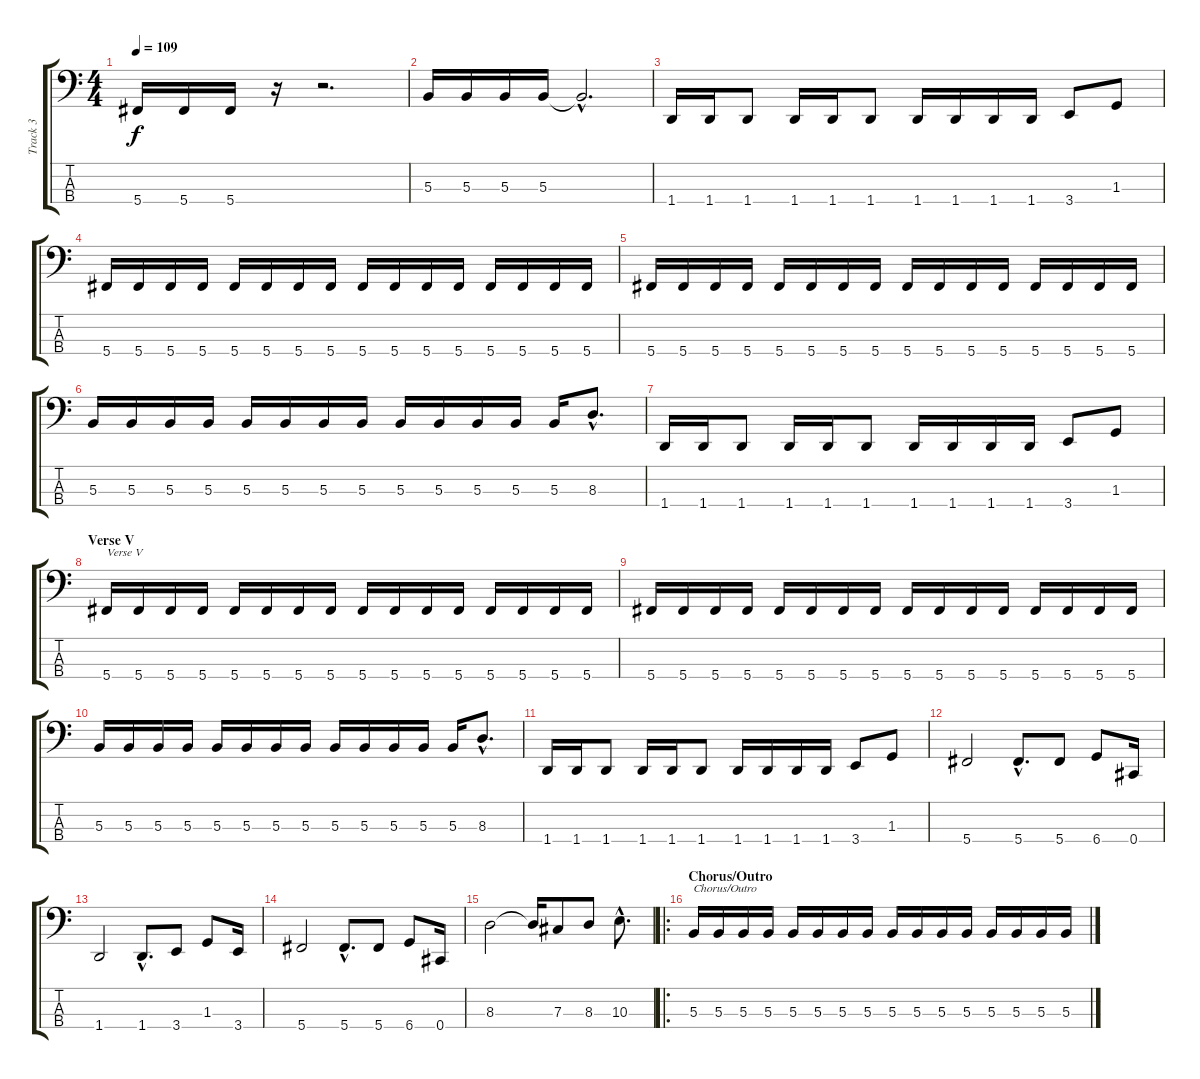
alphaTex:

\track ("Track 3" "Track 3") {instrument electricbasspick}
\staff {score tabs}
\tuning (E2 B1 Gb1 Db1) {hide}
\ts (4 4)
\tempo 109
\clef f4
\ks c
5.4.16{dy f} 5.4.16 5.4.16 r.16 r.2{d} |
5.3.16 5.3.16 5.3.16 5.3.16 5.3{hac t}.2{d} |
1.4.16 1.4.16 1.4.8 1.4.16 1.4.16 1.4.8 1.4.16 1.4.16 1.4.16 1.4.16 3.4.8 1.3.8 |
5.4.16 5.4.16 5.4.16 5.4.16 5.4.16 5.4.16 5.4.16 5.4.16 5.4.16 5.4.16 5.4.16 5.4.16 5.4.16 5.4.16 5.4.16 5.4.16 |
5.4.16 5.4.16 5.4.16 5.4.16 5.4.16 5.4.16 5.4.16 5.4.16 5.4.16 5.4.16 5.4.16 5.4.16 5.4.16 5.4.16 5.4.16 5.4.16 |
5.3.16 5.3.16 5.3.16 5.3.16 5.3.16 5.3.16 5.3.16 5.3.16 5.3.16 5.3.16 5.3.16 5.3.16 5.3.16 8.3{hac}.8{d} |
1.4.16 1.4.16 1.4.8 1.4.16 1.4.16 1.4.8 1.4.16 1.4.16 1.4.16 1.4.16 3.4.8 1.3.8 |
\section ("" "Verse V")
5.4.16{txt "Verse V"} 5.4.16 5.4.16 5.4.16 5.4.16 5.4.16 5.4.16 5.4.16 5.4.16 5.4.16 5.4.16 5.4.16 5.4.16 5.4.16 5.4.16 5.4.16 |
5.4.16 5.4.16 5.4.16 5.4.16 5.4.16 5.4.16 5.4.16 5.4.16 5.4.16 5.4.16 5.4.16 5.4.16 5.4.16 5.4.16 5.4.16 5.4.16 |
5.3.16 5.3.16 5.3.16 5.3.16 5.3.16 5.3.16 5.3.16 5.3.16 5.3.16 5.3.16 5.3.16 5.3.16 5.3.16 8.3{hac}.8{d} |
1.4.16 1.4.16 1.4.8 1.4.16 1.4.16 1.4.8 1.4.16 1.4.16 1.4.16 1.4.16 3.4.8 1.3.8 |
5.4.2 5.4{hac}.8{d} 5.4.8 6.4.8 0.4.16 |
1.4.2 1.4{hac}.8{d} 3.4.8 1.3.8 3.4.16 |
5.4.2 5.4{hac}.8{d} 5.4.8 6.4.8 0.4.16 |
8.3.2 8.3{t}.16 7.3.8 8.3.8 10.3{hac}.8{d} |
\ro
\section ("" "Chorus/Outro")
5.3.16{txt "Chorus/Outro"} 5.3.16 5.3.16 5.3.16 5.3.16 5.3.16 5.3.16 5.3.16 5.3.16 5.3.16 5.3.16 5.3.16 5.3.16 5.3.16 5.3.16 5.3.16
